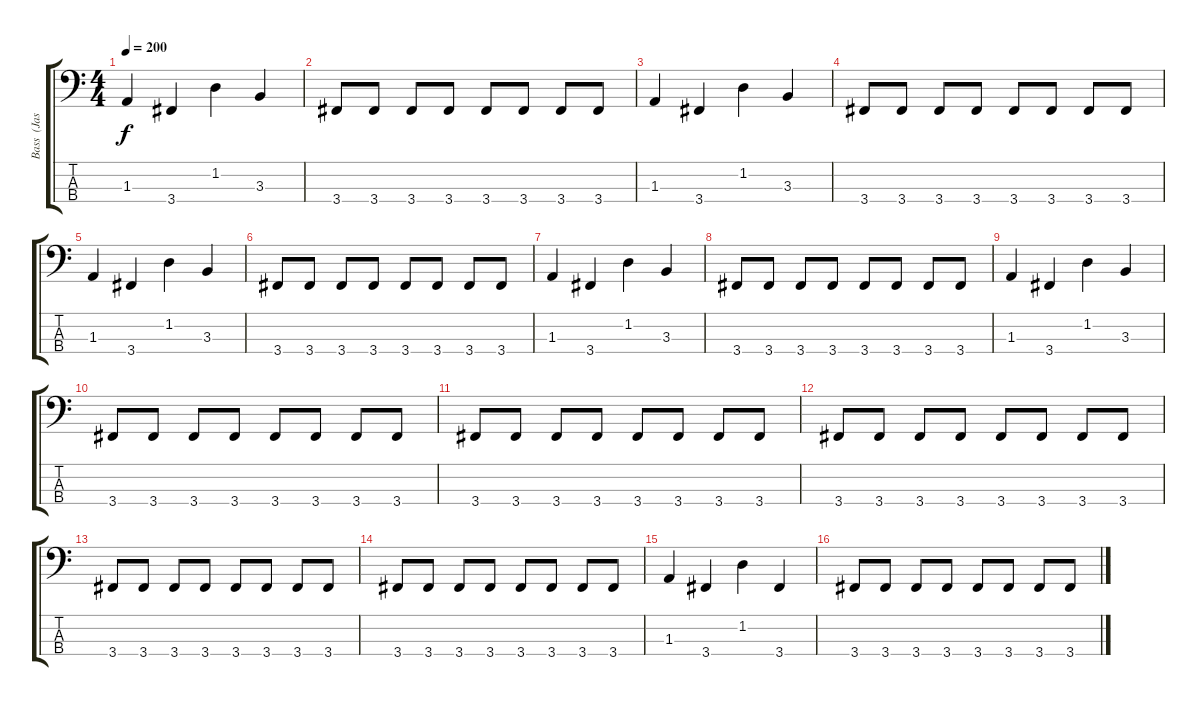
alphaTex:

\track ("Bass  (Jason Newsted)" "Bass  (Jas") {instrument electricbasspick}
\staff {score tabs}
\tuning (Gb2 Db2 Ab1 Eb1) {hide}
\ts (4 4)
\tempo 200
\clef f4
\ks c
1.3.4{dy f} 3.4.4 1.2.4 3.3.4 |
3.4.8 3.4.8 3.4.8 3.4.8 3.4.8 3.4.8 3.4.8 3.4.8 |
1.3.4 3.4.4 1.2.4 3.3.4 |
3.4.8 3.4.8 3.4.8 3.4.8 3.4.8 3.4.8 3.4.8 3.4.8 |
1.3.4 3.4.4 1.2.4 3.3.4 |
3.4.8 3.4.8 3.4.8 3.4.8 3.4.8 3.4.8 3.4.8 3.4.8 |
1.3.4 3.4.4 1.2.4 3.3.4 |
3.4.8 3.4.8 3.4.8 3.4.8 3.4.8 3.4.8 3.4.8 3.4.8 |
1.3.4 3.4.4 1.2.4 3.3.4 |
3.4.8 3.4.8 3.4.8 3.4.8 3.4.8 3.4.8 3.4.8 3.4.8 |
3.4.8 3.4.8 3.4.8 3.4.8 3.4.8 3.4.8 3.4.8 3.4.8 |
3.4.8 3.4.8 3.4.8 3.4.8 3.4.8 3.4.8 3.4.8 3.4.8 |
3.4.8 3.4.8 3.4.8 3.4.8 3.4.8 3.4.8 3.4.8 3.4.8 |
3.4.8 3.4.8 3.4.8 3.4.8 3.4.8 3.4.8 3.4.8 3.4.8 |
1.3.4 3.4.4 1.2.4 3.4.4 |
3.4.8 3.4.8 3.4.8 3.4.8 3.4.8 3.4.8 3.4.8 3.4.8
